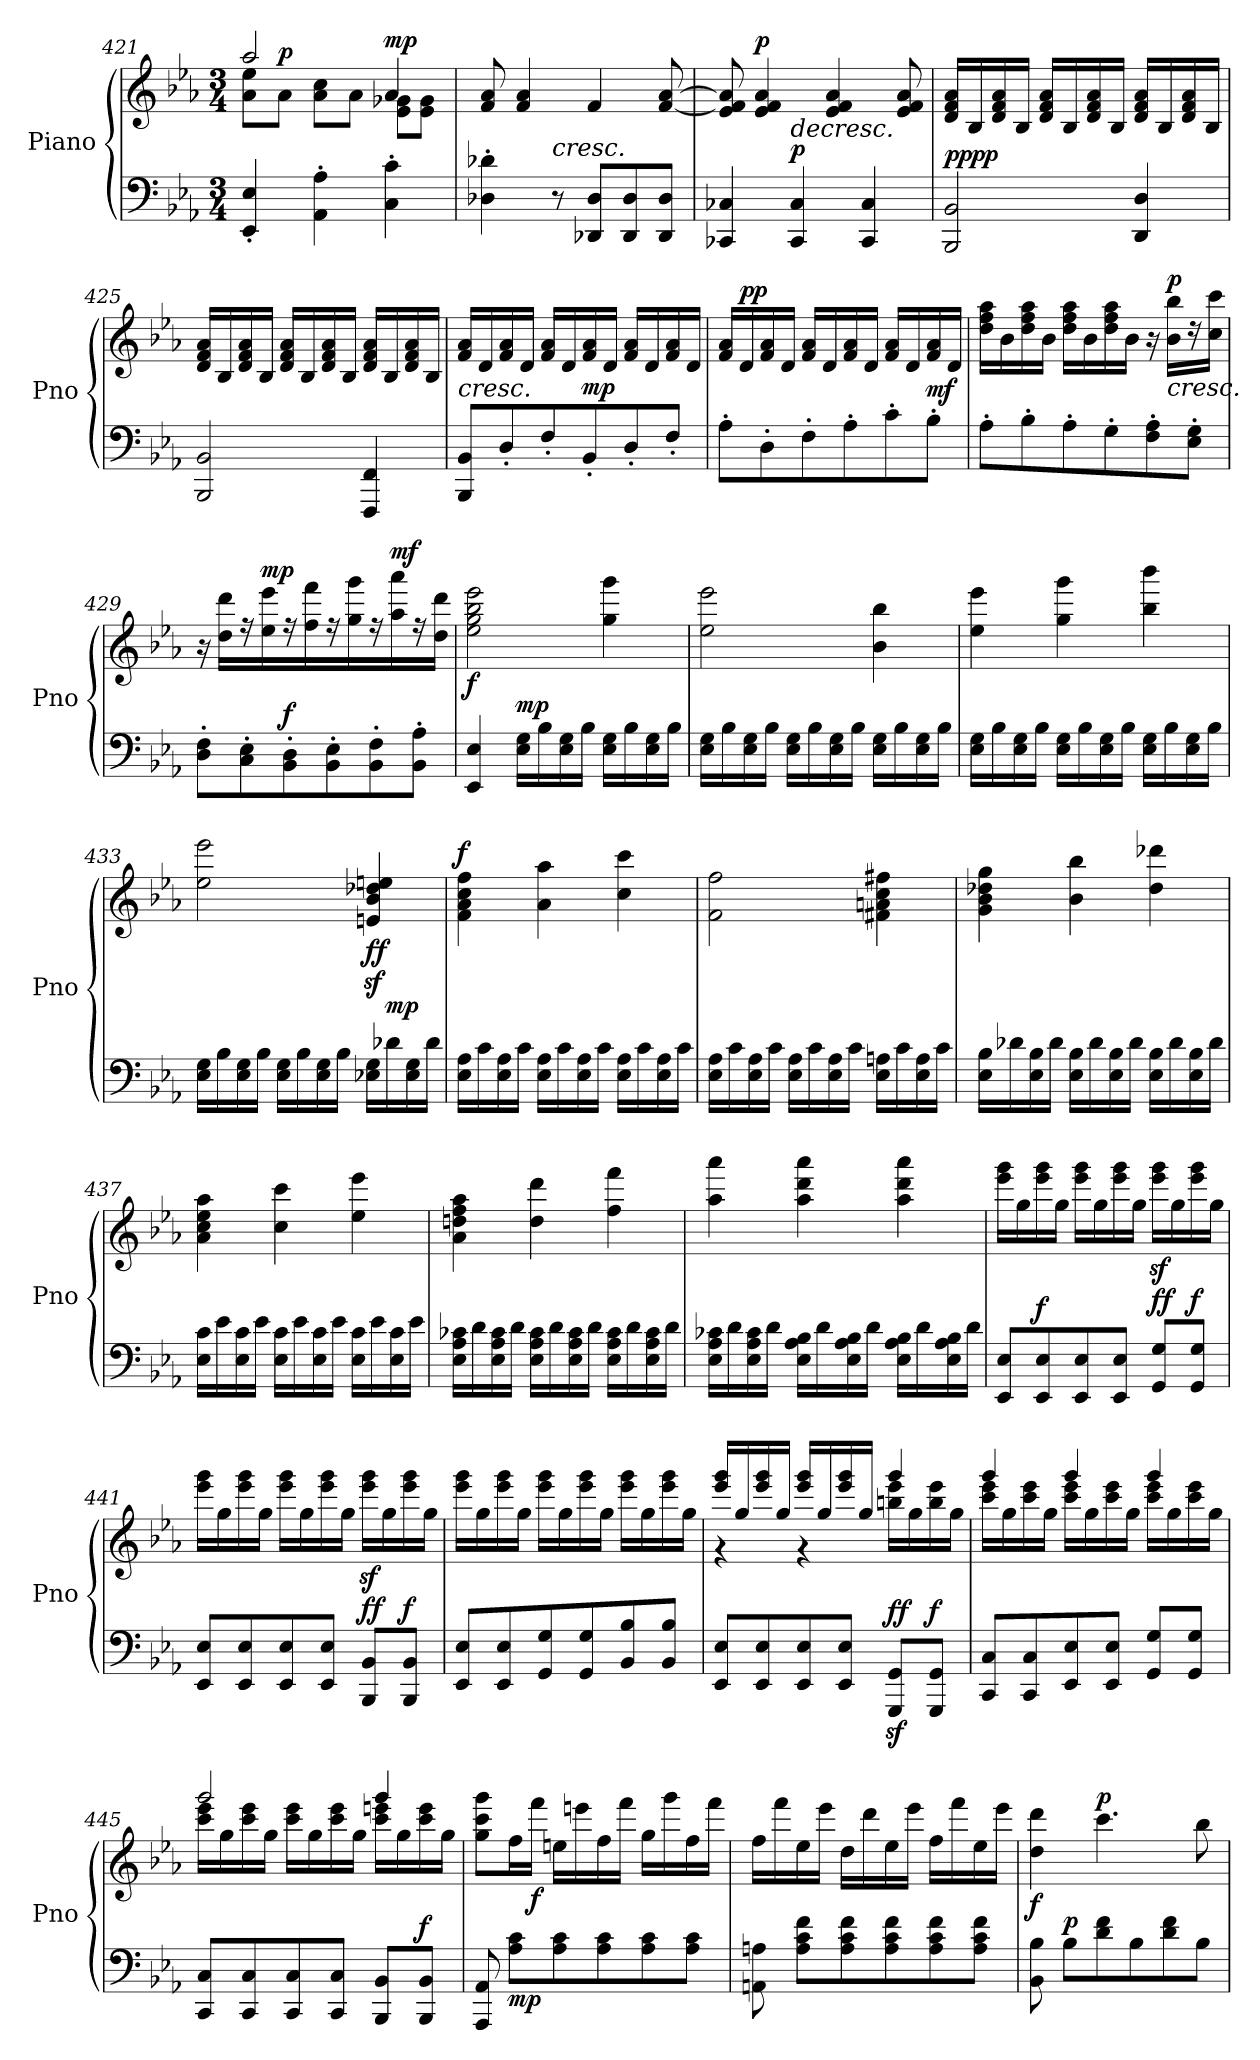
**kern	**kern	**dynam
*part1	*part1	*part1
*staff2	*staff1	*staff1/2
*I"Piano	*	*
*I'Pno	*	*
*clefF4	*clefG2	*
*k[b-e-a-]	*k[b-e-a-]	*
*M3/4	*M3/4	*
=421	=421	=421
*	*^	*
4EE-/' 4E-/'	2aa-/	8a-\ 8ee-\L	.
!	!	!	!LO:DY:a
.	.	8a-\J	p
4AA-\' 4A-\'	.	8a-\ 8cc\L	.
.	.	8a-\J	.
!	!	!	!LO:DY:a
4C\' 4c\'	4a-/	8e-\ 8g-X\L	mp
.	.	8e-\ 8g-\J	.
*	*v	*v	*
!!LO:LB:g=z
=422	=422	=422
4D-X\' 4d-X\'	8f/ 8a-/	.
.	4f/ 4a-/	.
!LO:TX:a:i:t=cresc.	!	!
8r	.	.
8DD-X/ 8D-/L	4f/	.
8DD-/ 8D-/	.	.
8DD-/ 8D-/J	[8f/ [8a-/	.
=423	=423	=423
4CC-X/ 4C-X/	8e-/ 8f/] 8a-/]	.
!	!	!LO:DY:a
.	4e-/ 4f/ 4a-/	p
!LO:TX:a:i:t=decresc.	!	!
!	!	!LO:DY:a=2
4CC-/ 4C-/	.	p
.	4e-/ 4f/ 4a-/	.
4CC-/ 4C-/	.	.
.	8e-/ 8f/ 8a-/	.
=424	=424	=424
!	!	!LO:DY:a=2
!	!	!LO:DY:n=1:a
2BBB-/ 2BB-/	16d/ 16f/ 16a-/LL	p ppp
.	16B-/	.
.	16d/ 16f/ 16a-/	.
.	16B-/JJ	.
.	16d/ 16f/ 16a-/LL	.
.	16B-/	.
.	16d/ 16f/ 16a-/	.
.	16B-/JJ	.
4DD/ 4D/	16d/ 16f/ 16a-/LL	.
.	16B-/	.
.	16d/ 16f/ 16a-/	.
.	16B-/JJ	.
!!LO:LB:g=z
=425	=425	=425
2BBB-/ 2BB-/	16d/ 16f/ 16a-/LL	.
.	16B-/	.
.	16d/ 16f/ 16a-/	.
.	16B-/JJ	.
.	16d/ 16f/ 16a-/LL	.
.	16B-/	.
.	16d/ 16f/ 16a-/	.
.	16B-/JJ	.
4FFF/ 4FF/	16d/ 16f/ 16a-/LL	.
.	16B-/	.
.	16d/ 16f/ 16a-/	.
.	16B-/JJ	.
=426	=426	=426
!LO:TX:a:i:t=cresc.	!	!
8BBB-/ 8BB-/L	16f/ 16a-/LL	.
.	16d/	.
8D'/	16f/ 16a-/	.
.	16d/JJ	.
8F'/	16f/ 16a-/LL	.
.	16d/	.
!	!	!LO:DY:a=2
8BB-'/	16f/ 16a-/	mp
.	16d/JJ	.
8D'/	16f/ 16a-/LL	.
.	16d/	.
8F'/J	16f/ 16a-/	.
.	16d/JJ	.
=427	=427	=427
8A-'\L	16f/ 16a-/LL	.
!	!	!LO:DY:a
.	16d/	pp
8D'\	16f/ 16a-/	.
.	16d/JJ	.
8F'\	16f/ 16a-/LL	.
.	16d/	.
8A-'\	16f/ 16a-/	.
.	16d/JJ	.
8c'\	16f/ 16a-/LL	.
.	16d/	.
!	!	!LO:DY:a=2
8B-'\J	16f/ 16a-/	mf
.	16d/JJ	.
=428	=428	=428
8A-'\L	16dd\ 16ff\ 16aa-\LL	.
.	16b-\	.
8B-'\	16dd\ 16ff\ 16aa-\	.
.	16b-\JJ	.
8A-'\	16dd\ 16ff\ 16aa-\LL	.
.	16b-\	.
8G'\	16dd\ 16ff\ 16aa-\	.
.	16b-\JJ	.
8F\' 8A-\'	16r	.
!	!	!LO:HP:b
!	!	!LO:DY:n=1:a
.	16b-\ 16bb-\LL	< p
8E-\' 8G\'J	16r	.
.	16cc\ 16ccc\JJ	.
=429	=429	=429
8D\' 8F\'L	16r	.
.	16dd\ 16ddd\LL	.
8C\' 8E-\'	16rff	.
!	!	!LO:DY:a
.	16ee-\ 16eee-\	mp
!	!	!LO:DY:a=2
8BB-\' 8D\'	16rff	f
.	16ff\ 16fff\	.
8BB-\' 8E-\'	16rff	.
.	16gg\ 16ggg\	.
8BB-\' 8F\'	16rff	.
!	!	!LO:DY:a
.	16aa-\ 16aaa-\	mf
8BB-\' 8A-\'J	16rff	.
.	16dd\ 16ddd\JJ	.
.	.	[
!!LO:LB:g=z
=430	=430	=430
!	!	!LO:DY:b
4EE-/ 4E-/	2ee-\ 2gg\ 2bb-\ 2eee-\	f
!	!	!LO:DY:a=2
16E-\ 16G\LL	.	mp
16B-\	.	.
16E-\ 16G\	.	.
16B-\JJ	.	.
16E-\ 16G\LL	4gg\ 4ggg\	.
16B-\	.	.
16E-\ 16G\	.	.
16B-\JJ	.	.
=431	=431	=431
16E-\ 16G\LL	2ee-\ 2eee-\	.
16B-\	.	.
16E-\ 16G\	.	.
16B-\JJ	.	.
16E-\ 16G\LL	.	.
16B-\	.	.
16E-\ 16G\	.	.
16B-\JJ	.	.
16E-\ 16G\LL	4b-\ 4bb-\	.
16B-\	.	.
16E-\ 16G\	.	.
16B-\JJ	.	.
=432	=432	=432
16E-\ 16G\LL	4ee-\ 4eee-\	.
16B-\	.	.
16E-\ 16G\	.	.
16B-\JJ	.	.
16E-\ 16G\LL	4gg\ 4ggg\	.
16B-\	.	.
16E-\ 16G\	.	.
16B-\JJ	.	.
16E-\ 16G\LL	4bb-\ 4bbb-\	.
16B-\	.	.
16E-\ 16G\	.	.
16B-\JJ	.	.
=433	=433	=433
16E-\ 16G\LL	2ee-\ 2eee-\	.
16B-\	.	.
16E-\ 16G\	.	.
16B-\JJ	.	.
16E-\ 16G\LL	.	.
16B-\	.	.
16E-\ 16G\	.	.
16B-\JJ	.	.
!	!	!LO:DY:b
16E-X\ 16G\LL	4en/z< 4b-/z< 4dd-X/z< 4een/z<	ff
!	!	!LO:DY:a=2
16d-X\	.	mp
16E-\ 16G\	.	.
16d-\JJ	.	.
!!LO:PB:g=z
=434	=434	=434
!	!	!LO:DY:a
16E-\ 16A-\LL	4f\ 4a-\ 4cc\ 4ff\	f
16c\	.	.
16E-\ 16A-\	.	.
16c\JJ	.	.
16E-\ 16A-\LL	4a-\ 4aa-\	.
16c\	.	.
16E-\ 16A-\	.	.
16c\JJ	.	.
16E-\ 16A-\LL	4cc\ 4ccc\	.
16c\	.	.
16E-\ 16A-\	.	.
16c\JJ	.	.
=435	=435	=435
16E-\ 16A-\LL	2f\ 2ff\	.
16c\	.	.
16E-\ 16A-\	.	.
16c\JJ	.	.
16E-\ 16A-\LL	.	.
16c\	.	.
16E-\ 16A-\	.	.
16c\JJ	.	.
16E-\ 16An\LL	4f#X\ 4an\ 4cc\ 4ff#X\	.
16c\	.	.
16E-\ 16A\	.	.
16c\JJ	.	.
=436	=436	=436
16E-\ 16B-\LL	4g\ 4b-\ 4dd-X\ 4gg\	.
16d-X\	.	.
16E-\ 16B-\	.	.
16d-\JJ	.	.
16E-\ 16B-\LL	4b-\ 4bb-\	.
16d-\	.	.
16E-\ 16B-\	.	.
16d-\JJ	.	.
16E-\ 16B-\LL	4dd-\ 4ddd-X\	.
16d-\	.	.
16E-\ 16B-\	.	.
16d-\JJ	.	.
!!LO:LB:g=z
=437	=437	=437
16E-\ 16c\LL	4a-\ 4cc\ 4ee-\ 4aa-\	.
16e-\	.	.
16E-\ 16c\	.	.
16e-\JJ	.	.
16E-\ 16c\LL	4cc\ 4ccc\	.
16e-\	.	.
16E-\ 16c\	.	.
16e-\JJ	.	.
16E-\ 16c\LL	4ee-\ 4eee-\	.
16e-\	.	.
16E-\ 16c\	.	.
16e-\JJ	.	.
=438	=438	=438
16E-\ 16A-\ 16c-X\LL	4a-\ 4ddn\ 4ff\ 4aa-\	.
16d\	.	.
16E-\ 16A-\ 16c-\	.	.
16d\JJ	.	.
16E-\ 16A-\ 16c-\LL	4dd\ 4ddd\	.
16d\	.	.
16E-\ 16A-\ 16c-\	.	.
16d\JJ	.	.
16E-\ 16A-\ 16c-\LL	4ff\ 4fff\	.
16d\	.	.
16E-\ 16A-\ 16c-\	.	.
16d\JJ	.	.
=439	=439	=439
16E-\ 16A-\ 16c-X\LL	4aa-\ 4aaa-\	.
16d\	.	.
16E-\ 16A-\ 16c-\	.	.
16d\JJ	.	.
16E-\ 16A-\ 16B-\LL	4aa-\ 4ddd\ 4aaa-\	.
16d\	.	.
16E-\ 16A-\ 16B-\	.	.
16d\JJ	.	.
16E-\ 16A-\ 16B-\LL	4aa-\ 4ddd\ 4aaa-\	.
16d\	.	.
16E-\ 16A-\ 16B-\	.	.
16d\JJ	.	.
!!LO:LB:g=z
=440	=440	=440
!	!	!LO:DY:a=2
!	!	!LO:DY:n=1:a
8EE-/ 8E-/L	16eee-\ 16ggg\LL	ff mp
.	16gg\	.
!	!	!LO:DY:n=2:a=2
8EE-/ 8E-/	16eee-\ 16ggg\	f
.	16gg\JJ	.
8EE-/ 8E-/	16eee-\ 16ggg\LL	.
.	16gg\	.
8EE-/ 8E-/J	16eee-\ 16ggg\	.
.	16gg\JJ	.
!	!	!LO:DY:n=3:a=2
8GG/ 8G/L	16eee-\z< 16ggg\z<LL	ff
.	16gg\	.
!	!	!LO:DY:n=4:a=2
8GG/ 8G/J	16eee-\ 16ggg\	f
.	16gg\JJ	.
=441	=441	=441
8EE-/ 8E-/L	16eee-\ 16ggg\LL	.
.	16gg\	.
8EE-/ 8E-/	16eee-\ 16ggg\	.
.	16gg\JJ	.
8EE-/ 8E-/	16eee-\ 16ggg\LL	.
.	16gg\	.
8EE-/ 8E-/J	16eee-\ 16ggg\	.
.	16gg\JJ	.
!	!	!LO:DY:a=2
8BBB-/ 8BB-/L	16eee-\z< 16ggg\z<LL	ff
.	16gg\	.
!	!	!LO:DY:a=2
8BBB-/ 8BB-/J	16eee-\ 16ggg\	f
.	16gg\JJ	.
=442	=442	=442
8EE-/ 8E-/L	16eee-\ 16ggg\LL	.
.	16gg\	.
8EE-/ 8E-/	16eee-\ 16ggg\	.
.	16gg\JJ	.
8GG/ 8G/	16eee-\ 16ggg\LL	.
.	16gg\	.
8GG/ 8G/	16eee-\ 16ggg\	.
.	16gg\JJ	.
8BB-/ 8B-/	16eee-\ 16ggg\LL	.
.	16gg\	.
8BB-/ 8B-/J	16eee-\ 16ggg\	.
.	16gg\JJ	.
!!LO:LB:g=z
=443	=443	=443
*	*^	*
8EE-/ 8E-/L	16eee-/ 16ggg/LL	4r	.
.	16gg/	.	.
8EE-/ 8E-/	16eee-/ 16ggg/	.	.
.	16gg/JJ	.	.
8EE-/ 8E-/	16eee-/ 16ggg/LL	4r	.
.	16gg/	.	.
8EE-/ 8E-/J	16eee-/ 16ggg/	.	.
.	16gg/JJ	.	.
!	!	!	!LO:DY:a=2
8GGG/z> 8GG/z>L	4ggg/	16bbn\ 16eee-\LL	ff
.	.	16gg\	.
!	!	!	!LO:DY:a=2
8GGG/ 8GG/J	.	16bb\ 16eee-\	f
.	.	16gg\JJ	.
=444	=444	=444	=444
8CC/ 8C/L	4ggg/	16ccc\ 16eee-\LL	.
.	.	16gg\	.
8CC/ 8C/	.	16ccc\ 16eee-\	.
.	.	16gg\JJ	.
8EE-/ 8E-/	4ggg/	16ccc\ 16eee-\LL	.
.	.	16gg\	.
8EE-/ 8E-/J	.	16ccc\ 16eee-\	.
.	.	16gg\JJ	.
8GG/ 8G/L	4ggg/	16ccc\ 16eee-\LL	.
.	.	16gg\	.
8GG/ 8G/J	.	16ccc\ 16eee-\	.
.	.	16gg\JJ	.
=445	=445	=445	=445
8CC/ 8C/L	2ggg/	16ccc\ 16eee-\LL	.
.	.	16gg\	.
8CC/ 8C/	.	16ccc\ 16eee-\	.
.	.	16gg\JJ	.
8CC/ 8C/	.	16ccc\ 16eee-\LL	.
.	.	16gg\	.
8CC/ 8C/J	.	16ccc\ 16eee-\	.
.	.	16gg\JJ	.
!	!	!	!LO:DY:a=2
!	!	!	!LO:DY:n=1:b
8BBB-/ 8BB-/L	4ggg/	16ccc\ 16eeen\LL	ff sf
.	.	16gg\	.
!	!	!	!LO:DY:n=2:a=2
8BBB-/ 8BB-/J	.	16ccc\ 16eee\	f
.	.	16gg\JJ	.
*	*v	*v	*
=446	=446	=446
8AAA-/ 8AA-/	8gg\ 8ccc\ 8ggg\L	.
!	!	!LO:DY:b=2
8A-\ 8c\L	16ff\L	mp
!	!	!LO:DY:b
.	16fff\JJ	f
8A-\ 8c\	16een\LL	.
.	16eeen\	.
8A-\ 8c\	16ff\	.
.	16fff\JJ	.
8A-\ 8c\	16gg\LL	.
.	16ggg\	.
8A-\ 8c\J	16ff\	.
.	16fff\JJ	.
!!LO:LB:g=z
=447	=447	=447
8AAn\ 8An\	16ff\LL	.
.	16fff\	.
8A\ 8c\ 8f\L	16ee-\	.
.	16eee-\JJ	.
8A\ 8c\ 8f\	16dd\LL	.
.	16ddd\	.
8A\ 8c\ 8f\	16ee-\	.
.	16eee-\JJ	.
8A\ 8c\ 8f\	16ff\LL	.
.	16fff\	.
8A\ 8c\ 8f\J	16ee-\	.
.	16eee-\JJ	.
=448	=448	=448
!	!	!LO:DY:b
8BB-\ 8B-\	4dd\ 4ddd\	f
!	!	!LO:DY:a=2
8B-\L	.	p
!	!	!LO:DY:a
8d\ 8f\	4.ccc\	p
8B-\	.	.
8d\ 8f\	.	.
8B-\J	8bb-\	.
=	=	=
*-	*-	*-
